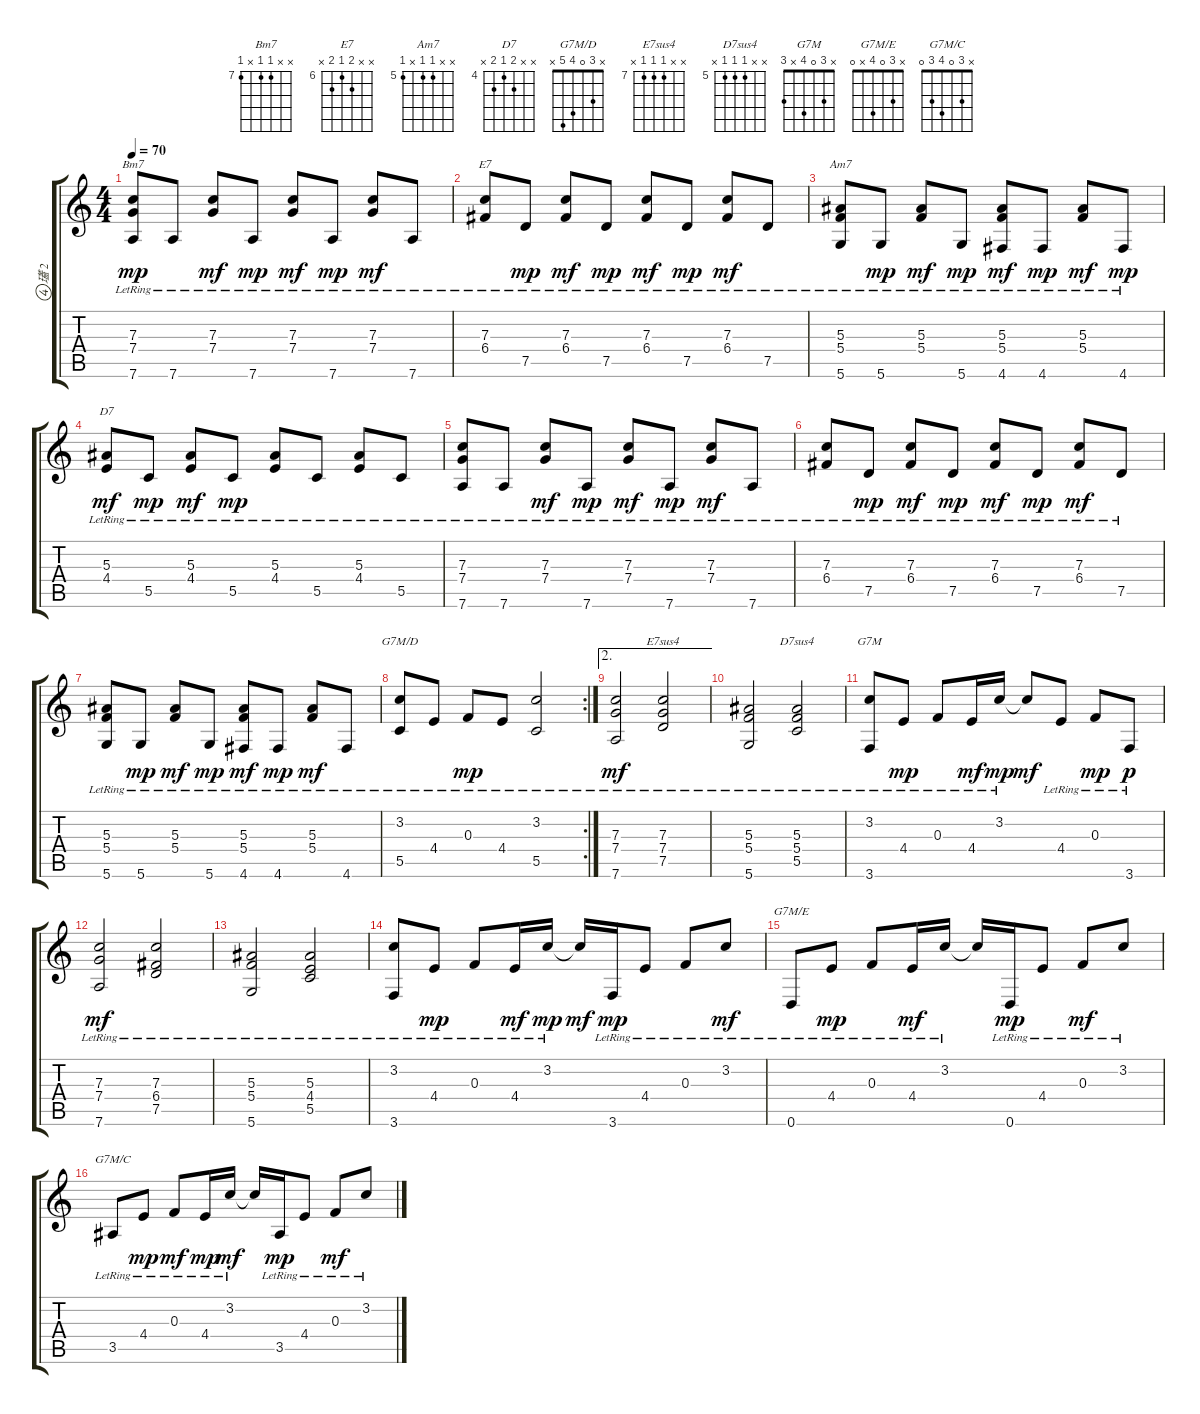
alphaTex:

\track ("瓂 2" "瓂 2") {instrument acousticguitarnylon}
\staff {score tabs}
\tuning (D4 A3 F3 C3 G2 D2) {hide}
\chord ("Bm7" x x 7 7 x 7) {firstfret 7}
\chord ("E7" x x 7 6 7 x) {firstfret 6}
\chord ("Am7" x x 5 5 x 5) {firstfret 5}
\chord ("D7" x x 5 4 5 x) {firstfret 4}
\chord ("G7M/D" x 3 0 4 5 x)
\chord ("E7sus4" x x 7 7 7 x) {firstfret 7}
\chord ("D7sus4" x x 5 5 5 x) {firstfret 5}
\chord ("G7M" x 3 0 4 x 3)
\chord ("G7M/E" x 3 0 4 x 0)
\chord ("G7M/C" x 3 0 4 3 0)
\ts (4 4)
\tempo 70
\clef g2
\ks c
(7.3{lr} 7.4{lr} 7.6{lr}).8{ch "Bm7" dy mp} 7.6{lr}.8 (7.3{lr} 7.4{lr}).8{dy mf} 7.6{lr}.8{dy mp} (7.3{lr} 7.4{lr}).8{dy mf} 7.6{lr}.8{dy mp} (7.3{lr} 7.4{lr}).8{dy mf} 7.6{lr}.8 |
(7.3{lr} 6.4{lr}).8{ch "E7"} 7.5{lr}.8{dy mp} (7.3{lr} 6.4{lr}).8{dy mf} 7.5{lr}.8{dy mp} (7.3{lr} 6.4{lr}).8{dy mf} 7.5{lr}.8{dy mp} (7.3{lr} 6.4{lr}).8{dy mf} 7.5{lr}.8 |
(5.3{lr} 5.4{lr} 5.6{lr}).8{ch "Am7"} 5.6{lr}.8{dy mp} (5.3{lr} 5.4{lr}).8{dy mf} 5.6{lr}.8{dy mp} (5.3{lr} 5.4{lr} 4.6{lr}).8{dy mf} 4.6{lr}.8{dy mp} (5.3{lr} 5.4{lr}).8{dy mf} 4.6{lr}.8{dy mp} |
(5.3{lr} 4.4{lr}).8{ch "D7" dy mf} 5.5{lr}.8{dy mp} (5.3{lr} 4.4{lr}).8{dy mf} 5.5{lr}.8{dy mp} (5.3{lr} 4.4{lr}).8 5.5{lr}.8 (5.3{lr} 4.4{lr}).8 5.5{lr}.8 |
(7.3{lr} 7.4{lr} 7.6{lr}).8 7.6{lr}.8 (7.3{lr} 7.4{lr}).8{dy mf} 7.6{lr}.8{dy mp} (7.3{lr} 7.4{lr}).8{dy mf} 7.6{lr}.8{dy mp} (7.3{lr} 7.4{lr}).8{dy mf} 7.6{lr}.8 |
(7.3{lr} 6.4{lr}).8 7.5{lr}.8{dy mp} (7.3{lr} 6.4{lr}).8{dy mf} 7.5{lr}.8{dy mp} (7.3{lr} 6.4{lr}).8{dy mf} 7.5{lr}.8{dy mp} (7.3{lr} 6.4{lr}).8{dy mf} 7.5{lr}.8 |
(5.3{lr} 5.4{lr} 5.6{lr}).8 5.6{lr}.8{dy mp} (5.3{lr} 5.4{lr}).8{dy mf} 5.6{lr}.8{dy mp} (5.3{lr} 5.4{lr} 4.6{lr}).8{dy mf} 4.6{lr}.8{dy mp} (5.3{lr} 5.4{lr}).8{dy mf} 4.6{lr}.8 |
\rc 2
(3.2{lr} 5.5{lr}).8{ch "G7M/D"} 4.4{lr}.8 0.3{lr}.8{dy mp} 4.4{lr}.8 (3.2{lr} 5.5{lr}).2 |
\ae 2
(7.3{lr} 7.4{lr} 7.6{lr}).2{dy mf} (7.3{lr} 7.4{lr} 7.5{lr}).2{ch "E7sus4"} |
(5.3{lr} 5.4{lr} 5.6{lr}).2 (5.3{lr} 5.4{lr} 5.5{lr}).2{ch "D7sus4"} |
(3.2{lr} 3.6{lr}).8{ch "G7M"} 4.4{lr}.8{dy mp} 0.3{lr}.8 4.4{lr}.16{dy mf} 3.2{lr}.16{dy mp} 3.2{t}.8{dy mf} 4.4{lr}.8 0.3{lr}.8{dy mp} 3.6{lr}.8{dy p} |
(7.3{lr} 7.4{lr} 7.6{lr}).2{dy mf} (7.3{lr} 6.4{lr} 7.5{lr}).2 |
(5.3{lr} 5.4{lr} 5.6{lr}).2 (5.3{lr} 4.4{lr} 5.5{lr}).2 |
(3.2{lr} 3.6{lr}).8 4.4{lr}.8{dy mp} 0.3{lr}.8 4.4{lr}.16{dy mf} 3.2{lr}.16{dy mp} 3.2{t}.16{dy mf} 3.6{lr}.16{dy mp} 4.4{lr}.8 0.3{lr}.8 3.2{lr}.8{dy mf} |
0.6{lr}.8{ch "G7M/E"} 4.4{lr}.8{dy mp} 0.3{lr}.8 4.4{lr}.16{dy mf} 3.2{lr}.16 3.2{t}.16 0.6{lr}.16{dy mp} 4.4{lr}.8 0.3{lr}.8{dy mf} 3.2{lr}.8 |
3.5{lr}.8{ch "G7M/C"} 4.4{lr}.8{dy mp} 0.3{lr}.8{dy mf} 4.4{lr}.16{dy mp} 3.2{lr}.16{dy mf} 3.2{t}.16 3.5{lr}.16{dy mp} 4.4{lr}.8 0.3{lr}.8{dy mf} 3.2{lr}.8
